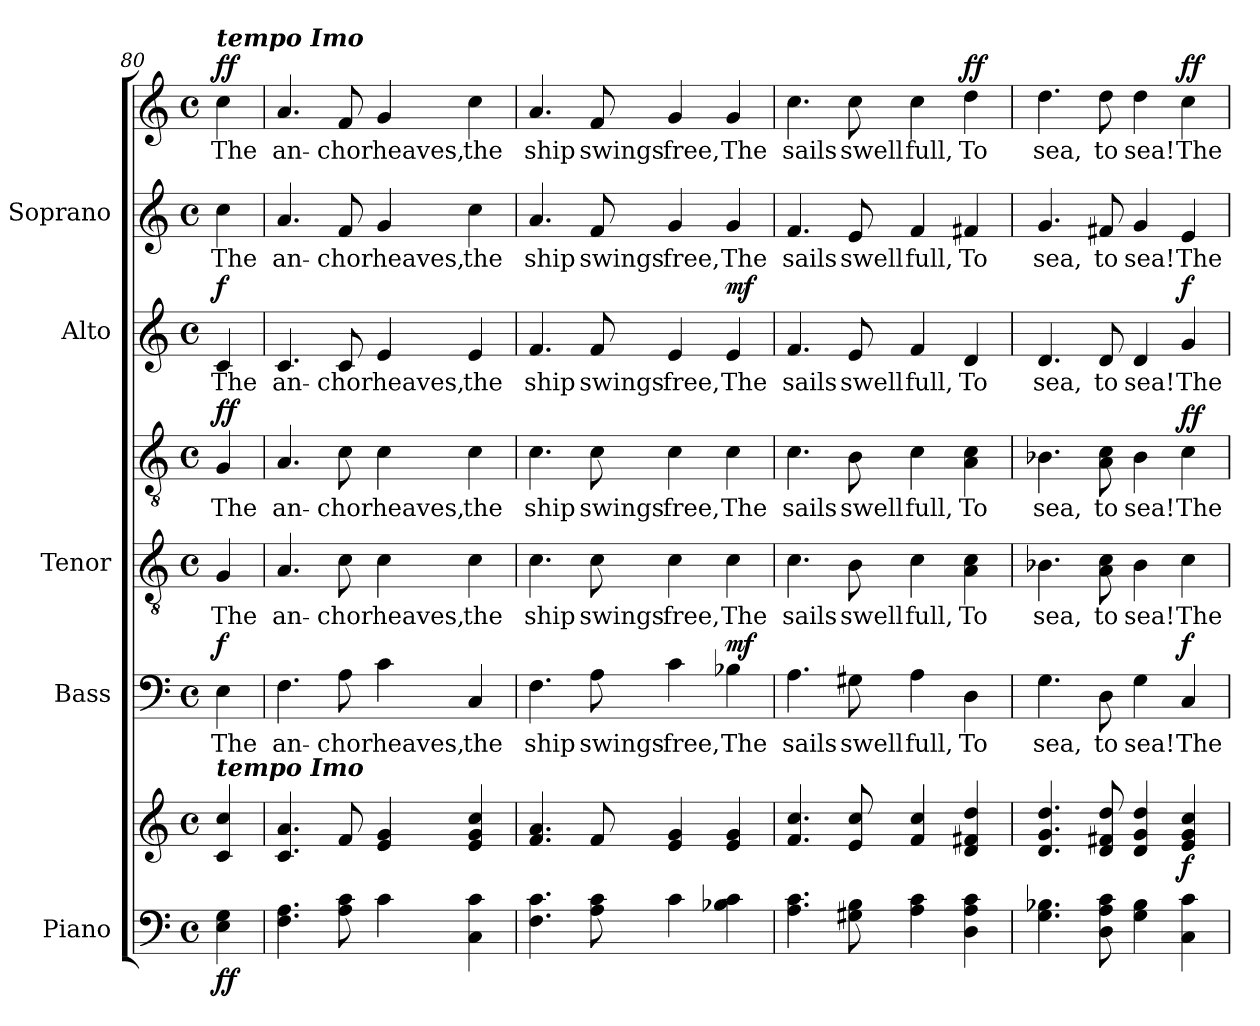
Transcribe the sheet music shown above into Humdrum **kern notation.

**kern	**kern	**dynam	**kern	**text	**dynam	**kern	**text	**kern	**text	**dynam	**kern	**text	**dynam	**kern	**text	**kern	**text	**dynam
*part5	*part5	*part5	*part4	*part4	*part4	*part3	*part3	*part3	*part3	*part3	*part2	*part2	*part2	*part1	*part1	*part1	*part1	*part1
*staff8	*staff7	*staff7/8	*staff6	*staff6	*staff6	*staff5	*staff5	*staff4	*staff4	*staff4/5	*staff3	*staff3	*staff3	*staff2	*staff2	*staff1	*staff1	*staff1/2
*I"Piano	*	*	*I"Bass	*	*	*I"Tenor	*	*	*	*	*I"Alto	*	*	*I"Soprano	*	*	*	*
*	*	*	*I'B	*	*	*I'T	*	*	*	*	*I'A	*	*	*I'S	*	*	*	*
!!LO:LB:g=z
*clefF4	*clefG2	*	*clefF4	*	*	*clefGv2	*	*clefGv2	*	*	*clefG2	*	*	*clefG2	*	*clefG2	*	*
*k[]	*k[]	*	*k[]	*	*	*k[]	*	*k[]	*	*	*k[]	*	*	*k[]	*	*k[]	*	*
*C:	*C:	*	*C:	*	*	*C:	*	*C:	*	*	*C:	*	*	*C:	*	*C:	*	*
*M4/4	*M4/4	*	*M4/4	*	*	*M4/4	*	*M4/4	*	*	*M4/4	*	*	*M4/4	*	*M4/4	*	*
*met(c)	*met(c)	*	*met(c)	*	*	*met(c)	*	*met(c)	*	*	*met(c)	*	*	*met(c)	*	*met(c)	*	*
=80	=80	=80	=80	=80	=80	=80	=80	=80	=80	=80	=80	=80	=80	=80	=80	=80	=80	=80
!	!	!	!	!	!	!	!	!	!	!	!	!	!	!	!	!LO:TX:a:Bi:t=tempo Imo	!	!
!	!LO:TX:a:Bi:t=tempo Imo	!	!	!	!	!	!	!	!	!	!	!	!	!	!	!	!	!
!	!	!LO:DY:b=2	!	!LO:LY:b	!	!	!LO:LY:b	!	!LO:LY:b	!	!	!LO:LY:b	!	!	!LO:LY:b	!	!LO:LY:b	!
!	!	!LO:DY:n=1:b	!	!	!LO:DY:b	!	!	!	!	!LO:DY:b=2	!	!	!	!	!	!	!	!
!	!	!	!	!	!	!	!	!	!	!LO:DY:n=1:b	!	!	!LO:DY:b	!	!	!	!	!LO:DY:b=2
!	!	!	!	!	!	!	!	!	!	!	!	!	!	!	!	!	!	!LO:DY:n=1:b
4E 4G	4c 4cc	f f	4E	The	f	4G	The	4G	The	f f	4c	The	f	4cc	The	4cc	The	f f
=81	=81	=81	=81	=81	=81	=81	=81	=81	=81	=81	=81	=81	=81	=81	=81	=81	=81	=81
!	!	!	!	!LO:LY:b	!	!	!LO:LY:b	!	!LO:LY:b	!	!	!LO:LY:b	!	!	!LO:LY:b	!	!LO:LY:b	!
4.F 4.A	4.c 4.a	.	4.F	an-	.	4.A	an-	4.A	an-	.	4.c	an-	.	4.a	an-	4.a	an-	.
!	!	!	!	!LO:LY:b	!	!	!LO:LY:b	!	!LO:LY:b	!	!	!LO:LY:b	!	!	!LO:LY:b	!	!LO:LY:b	!
8A 8c	8f	.	8A	-chor	.	8c	-chor	8c	-chor	.	8c	-chor	.	8f	-chor	8f	-chor	.
!	!	!	!	!LO:LY:b	!	!	!LO:LY:b	!	!LO:LY:b	!	!	!LO:LY:b	!	!	!LO:LY:b	!	!LO:LY:b	!
4c	4e 4g	.	4c	heaves,	.	4c	heaves,	4c	heaves,	.	4e	heaves,	.	4g	heaves,	4g	heaves,	.
!	!	!	!	!LO:LY:b	!	!	!LO:LY:b	!	!LO:LY:b	!	!	!LO:LY:b	!	!	!LO:LY:b	!	!LO:LY:b	!
4C 4c	4e 4g 4cc	.	4C	the	.	4c	the	4c	the	.	4e	the	.	4cc	the	4cc	the	.
=82	=82	=82	=82	=82	=82	=82	=82	=82	=82	=82	=82	=82	=82	=82	=82	=82	=82	=82
!	!	!	!	!LO:LY:b	!	!	!LO:LY:b	!	!LO:LY:b	!	!	!LO:LY:b	!	!	!LO:LY:b	!	!LO:LY:b	!
4.F 4.c	4.f 4.a	.	4.F	ship	.	4.c	ship	4.c	ship	.	4.f	ship	.	4.a	ship	4.a	ship	.
!	!	!	!	!LO:LY:b	!	!	!LO:LY:b	!	!LO:LY:b	!	!	!LO:LY:b	!	!	!LO:LY:b	!	!LO:LY:b	!
8A 8c	8f	.	8A	swings	.	8c	swings	8c	swings	.	8f	swings	.	8f	swings	8f	swings	.
!	!	!	!	!LO:LY:b	!	!	!LO:LY:b	!	!LO:LY:b	!	!	!LO:LY:b	!	!	!LO:LY:b	!	!LO:LY:b	!
4c	4e 4g	.	4c	free,	.	4c	free,	4c	free,	.	4e	free,	.	4g	free,	4g	free,	.
!	!	!LO:DY:b=2	!	!LO:LY:b	!	!	!LO:LY:b	!	!LO:LY:b	!	!	!LO:LY:b	!	!	!LO:LY:b	!	!LO:LY:b	!
!	!	!LO:DY:n=1:b	!	!	!LO:DY:b	!	!	!	!	!LO:DY:b=2	!	!	!	!	!	!	!	!
!	!	!	!	!	!	!	!	!	!	!LO:DY:n=1:b	!	!	!LO:DY:b	!	!	!	!	!LO:DY:b=2
!	!	!	!	!	!	!	!	!	!	!	!	!	!	!	!	!	!	!LO:DY:n=1:b
4B-X 4c	4e 4g	mf mf	4B-X	The	mf	4c	The	4c	The	mf mf	4e	The	mf	4g	The	4g	The	mf mf
=83	=83	=83	=83	=83	=83	=83	=83	=83	=83	=83	=83	=83	=83	=83	=83	=83	=83	=83
!	!	!	!	!LO:LY:b	!	!	!LO:LY:b	!	!LO:LY:b	!	!	!LO:LY:b	!	!	!LO:LY:b	!	!LO:LY:b	!
4.A 4.c	4.f 4.cc	.	4.A	sails	.	4.c	sails	4.c	sails	.	4.f	sails	.	4.f	sails	4.cc	sails	.
!	!	!	!	!LO:LY:b	!	!	!LO:LY:b	!	!LO:LY:b	!	!	!LO:LY:b	!	!	!LO:LY:b	!	!LO:LY:b	!
8G#X 8B	8e 8cc	.	8G#X	swell	.	8B	swell	8B	swell	.	8e	swell	.	8e	swell	8cc	swell	.
!	!	!	!	!LO:LY:b	!	!	!LO:LY:b	!	!LO:LY:b	!	!	!LO:LY:b	!	!	!LO:LY:b	!	!LO:LY:b	!
4A 4c	4f 4cc	.	4A	full,	.	4c	full,	4c	full,	.	4f	full,	.	4f	full,	4cc	full,	.
!	!	!	!	!LO:LY:b	!	!	!LO:LY:b	!	!LO:LY:b	!	!	!LO:LY:b	!	!	!LO:LY:b	!	!LO:LY:b	!LO:DY:b=2
!	!	!	!	!	!	!	!	!	!	!	!	!	!	!	!	!	!	!LO:DY:n=1:b
4D 4A 4c	4d 4f#X 4dd	.	4D	To	.	4A 4c	To	4A 4c	To	.	4d	To	.	4f#X	To	4dd	To	f f
=84	=84	=84	=84	=84	=84	=84	=84	=84	=84	=84	=84	=84	=84	=84	=84	=84	=84	=84
!	!	!	!	!LO:LY:b	!	!	!LO:LY:b	!	!LO:LY:b	!	!	!LO:LY:b	!	!	!LO:LY:b	!	!LO:LY:b	!
4.G 4.B-X	4.d 4.g 4.dd	.	4.G	sea,	.	4.B-X	sea,	4.B-X	sea,	.	4.d	sea,	.	4.g	sea,	4.dd	sea,	.
!	!	!	!	!LO:LY:b	!	!	!LO:LY:b	!	!LO:LY:b	!	!	!LO:LY:b	!	!	!LO:LY:b	!	!LO:LY:b	!
8D 8A 8c	8d 8f#X 8dd	.	8D	to	.	8A 8c	to	8A 8c	to	.	8d	to	.	8f#X	to	8dd	to	.
!	!	!	!	!LO:LY:b	!	!	!LO:LY:b	!	!LO:LY:b	!	!	!LO:LY:b	!	!	!LO:LY:b	!	!LO:LY:b	!
4G 4B-	4d 4g 4dd	.	4G	sea!	.	4B-	sea!	4B-	sea!	.	4d	sea!	.	4g	sea!	4dd	sea!	.
!	!	!LO:DY:b	!	!LO:LY:b	!LO:DY:b	!	!LO:LY:b	!	!LO:LY:b	!LO:DY:b=2	!	!LO:LY:b	!	!	!LO:LY:b	!	!LO:LY:b	!
!	!	!	!	!	!	!	!	!	!	!LO:DY:n=1:b	!	!	!LO:DY:b	!	!	!	!	!LO:DY:b=2
!	!	!	!	!	!	!	!	!	!	!	!	!	!	!	!	!	!	!LO:DY:n=1:b
4C 4c	4e 4g 4cc	f	4C	The	f	4c	The	4c	The	f f	4g	The	f	4e	The	4cc	The	f f
=	=	=	=	=	=	=	=	=	=	=	=	=	=	=	=	=	=	=
*-	*-	*-	*-	*-	*-	*-	*-	*-	*-	*-	*-	*-	*-	*-	*-	*-	*-	*-
